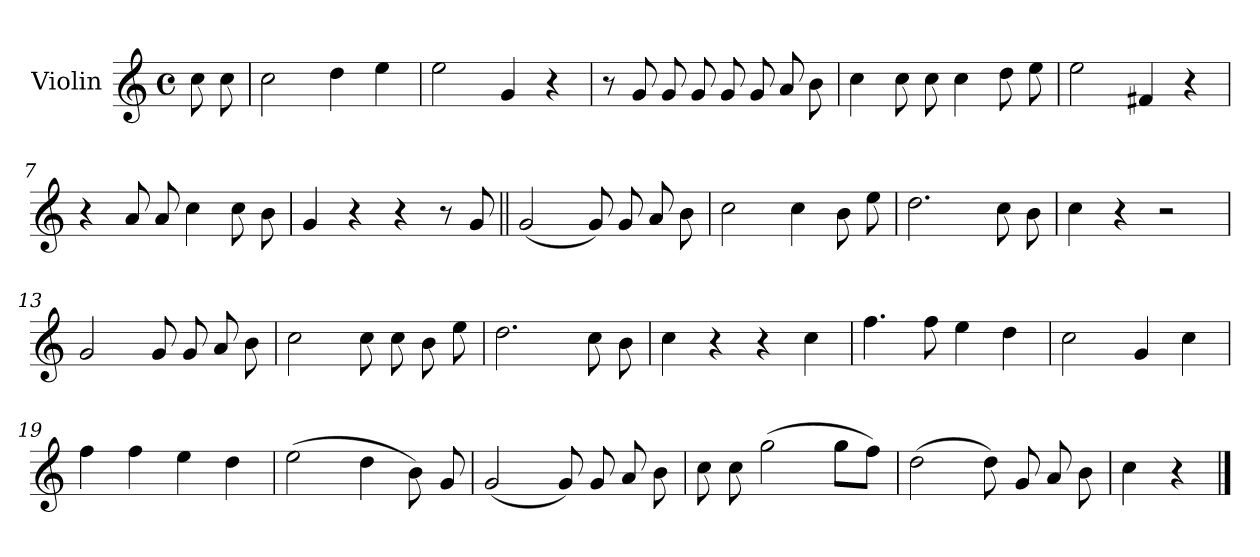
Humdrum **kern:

**kern
*part1
*staff1
*I"Violin
*I'Vln.
*clefG2
*M4/4
*met(c)
=1
8cc
8cc
=2
2cc
4dd
4ee
=3
2ee
4g
4r
=4
8r
8g
8g
8g
8g
8g
8a
8b
=5
4cc
8cc
8cc
4cc
8dd
8ee
=6
2ee
4f#X
4r
!!LO:LB:g=z
=7
4r
8a
8a
4cc
8cc
8b
=8
4g
4r
4r
8r
8g
=9||
(2g
8g)
8g
8a
8b
=10
2cc
4cc
8b
8ee
=11
2.dd
8cc
8b
=12
4cc
4r
2r
!!LO:LB:g=z
=13
2g
8g
8g
8a
8b
=14
2cc
8cc
8cc
8b
8ee
=15
2.dd
8cc
8b
=16
4cc
4r
4r
4cc
=17
4.ff
8ff
4ee
4dd
=18
2cc
4g
4cc
=19
4ff
4ff
4ee
4dd
!!LO:LB:g=z
=20
(2ee
4dd
8b)
8g
=21
(2g
8g)
8g
8a
8b
=22
8cc
8cc
(2gg
8ggL
8ffJ)
=23
(2dd
8dd)
8g
8a
8b
=24
4cc
4r
==
*-
